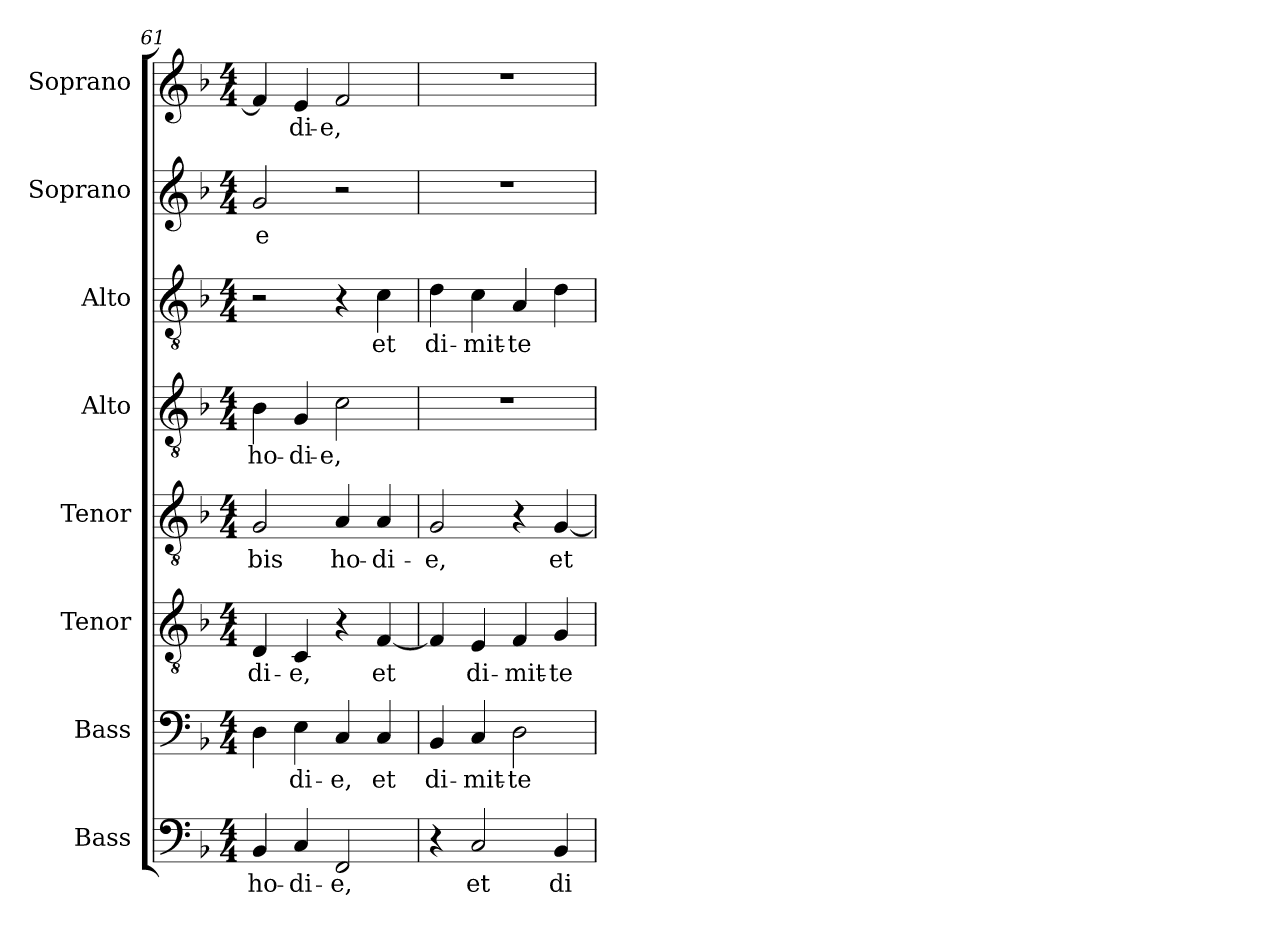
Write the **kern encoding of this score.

**kern	**text	**kern	**text	**kern	**text	**kern	**text	**kern	**text	**kern	**text	**kern	**text	**kern	**text
*part8	*part8	*part7	*part7	*part6	*part6	*part5	*part5	*part4	*part4	*part3	*part3	*part2	*part2	*part1	*part1
*staff8	*staff8	*staff7	*staff7	*staff6	*staff6	*staff5	*staff5	*staff4	*staff4	*staff3	*staff3	*staff2	*staff2	*staff1	*staff1
*I"Bass	*	*I"Bass	*	*I"Tenor	*	*I"Tenor	*	*I"Alto	*	*I"Alto	*	*I"Soprano	*	*I"Soprano	*
*I'B.	*	*I'B.	*	*I'T.	*	*I'T.	*	*I'A.	*	*I'A.	*	*I'S.	*	*I'S.	*
*clefF4	*	*clefF4	*	*clefGv2	*	*clefGv2	*	*clefGv2	*	*clefGv2	*	*clefG2	*	*clefG2	*
*	*	*	*	*ITrd7c12	*	*ITrd7c12	*	*ITrd7c12	*	*ITrd7c12	*	*	*	*	*
*k[b-]	*	*k[b-]	*	*k[b-]	*	*k[b-]	*	*k[b-]	*	*k[b-]	*	*k[b-]	*	*k[b-]	*
*F:	*	*F:	*	*F:	*	*F:	*	*F:	*	*F:	*	*F:	*	*F:	*
*M4/4	*	*M4/4	*	*M4/4	*	*M4/4	*	*M4/4	*	*M4/4	*	*M4/4	*	*M4/4	*
=61	=61	=61	=61	=61	=61	=61	=61	=61	=61	=61	=61	=61	=61	=61	=61
!	!LO:LY:b:color=#000000	!	!	!	!	!	!	!	!	!	!	!	!	!	!
!	!	!	!	!	!LO:LY:b:color=#000000	!	!	!	!	!	!	!	!	!	!
!	!	!	!	!	!	!	!LO:LY:b:color=#000000	!	!	!	!	!	!	!	!
!	!	!	!	!	!	!	!	!	!LO:LY:b:color=#000000	!	!	!	!	!	!
!	!	!	!	!	!	!	!	!	!	!	!	!	!LO:LY:b:color=#000000	!	!
4BB-i/	ho-	4Di\	.	4DDi/	-di-	2GGi/	-bis	4BB-i\	ho-	2r	.	2gi/	-e	4fi/]	.
!	!LO:LY:b:color=#000000	!	!	!	!	!	!	!	!	!	!	!	!	!	!
!	!	!	!LO:LY:b:color=#000000	!	!	!	!	!	!	!	!	!	!	!	!
!	!	!	!	!	!LO:LY:b:color=#000000	!	!	!	!	!	!	!	!	!	!
!	!	!	!	!	!	!	!	!	!LO:LY:b:color=#000000	!	!	!	!	!	!
!	!	!	!	!	!	!	!	!	!	!	!	!	!	!	!LO:LY:b:color=#000000
4Ci/	-di-	4Ei\	-di-	4CCi/	-e,	.	.	4GGi/	-di-	.	.	.	.	4ei/	-di-
!	!LO:LY:b:color=#000000	!	!	!	!	!	!	!	!	!	!	!	!	!	!
!	!	!	!LO:LY:b:color=#000000	!	!	!	!	!	!	!	!	!	!	!	!
!	!	!	!	!	!	!	!LO:LY:b:color=#000000	!	!	!	!	!	!	!	!
!	!	!	!	!	!	!	!	!	!LO:LY:b:color=#000000	!	!	!	!	!	!
!	!	!	!	!	!	!	!	!	!	!	!	!	!	!	!LO:LY:b:color=#000000
2FFi/	-e,	4Ci/	-e,	4r	.	4AAi/	ho-	2Ci\	-e,	4r	.	2r	.	2fi/	-e,
!	!	!	!LO:LY:b:color=#000000	!	!	!	!	!	!	!	!	!	!	!	!
!	!	!	!	!	!LO:LY:b:color=#000000	!	!	!	!	!	!	!	!	!	!
!	!	!	!	!	!	!	!LO:LY:b:color=#000000	!	!	!	!	!	!	!	!
!	!	!	!	!	!	!	!	!	!	!	!LO:LY:b:color=#000000	!	!	!	!
.	.	4Ci/	et	[4FFi/	et	4AAi/	-di-	.	.	4Ci\	et	.	.	.	.
=62	=62	=62	=62	=62	=62	=62	=62	=62	=62	=62	=62	=62	=62	=62	=62
!	!	!	!LO:LY:b:color=#000000	!	!	!	!	!	!	!	!	!	!	!	!
!	!	!	!	!	!	!	!LO:LY:b:color=#000000	!	!	!	!	!	!	!	!
!	!	!	!	!	!	!	!	!	!	!	!LO:LY:b:color=#000000	!	!	!	!
4r	.	4BB-i/	di-	4FFi/]	.	2GGi/	-e,	1r	.	4Di\	di-	1r	.	1r	.
!	!LO:LY:b:color=#000000	!	!	!	!	!	!	!	!	!	!	!	!	!	!
!	!	!	!LO:LY:b:color=#000000	!	!	!	!	!	!	!	!	!	!	!	!
!	!	!	!	!	!LO:LY:b:color=#000000	!	!	!	!	!	!	!	!	!	!
!	!	!	!	!	!	!	!	!	!	!	!LO:LY:b:color=#000000	!	!	!	!
2Ci/	et	4Ci/	-mit-	4EEi/	di-	.	.	.	.	4Ci\	-mit-	.	.	.	.
!	!	!	!LO:LY:b:color=#000000	!	!	!	!	!	!	!	!	!	!	!	!
!	!	!	!	!	!LO:LY:b:color=#000000	!	!	!	!	!	!	!	!	!	!
!	!	!	!	!	!	!	!	!	!	!	!LO:LY:b:color=#000000	!	!	!	!
.	.	2Di\	-te	4FFi/	-mit-	4r	.	.	.	4AAi/	-te	.	.	.	.
!	!LO:LY:b:color=#000000	!	!	!	!	!	!	!	!	!	!	!	!	!	!
!	!	!	!	!	!LO:LY:b:color=#000000	!	!	!	!	!	!	!	!	!	!
!	!	!	!	!	!	!	!LO:LY:b:color=#000000	!	!	!	!	!	!	!	!
4BB-i/	di-	.	.	4GGi/	-te	[4GGi/	et	.	.	4Di\	.	.	.	.	.
=	=	=	=	=	=	=	=	=	=	=	=	=	=	=	=
*-	*-	*-	*-	*-	*-	*-	*-	*-	*-	*-	*-	*-	*-	*-	*-
